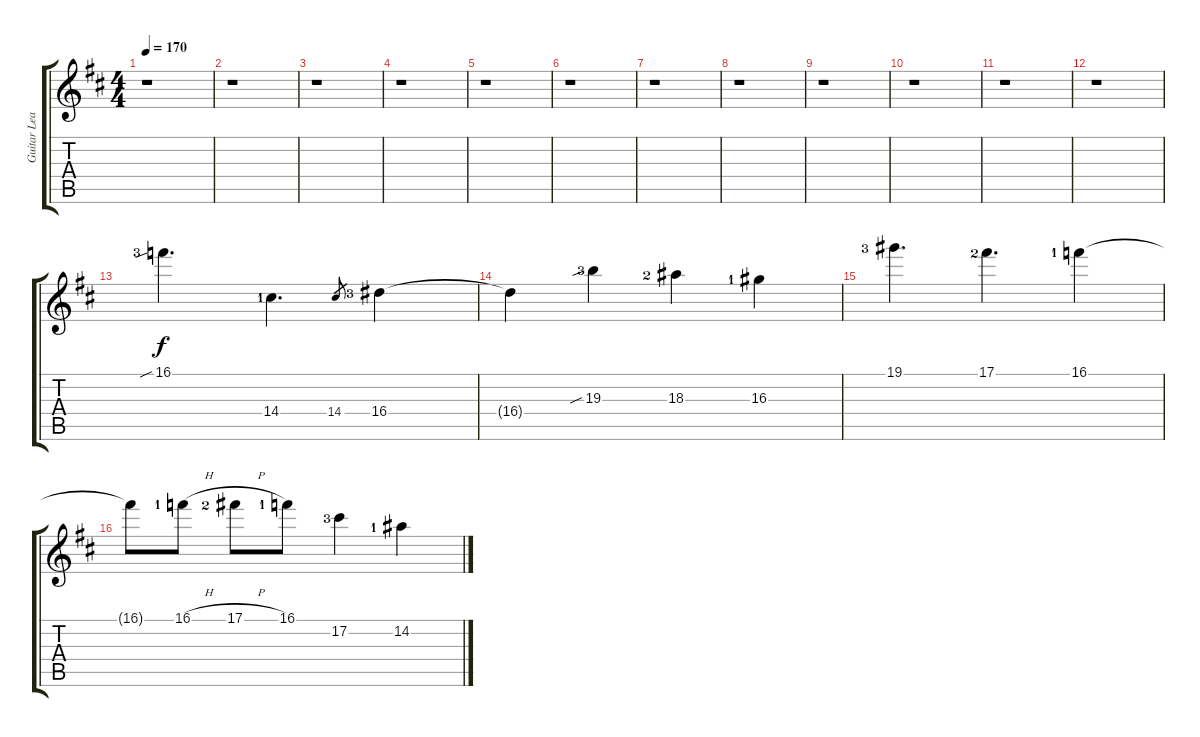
\track ("Guitar Leads 2" "Guitar Lea") {instrument overdrivenguitar}
\staff {score tabs}
\tuning (Db4 Ab3 E3 B2 Gb2 B1) {hide}
\ts (4 4)
\tempo 170
\clef g2
\ks bminor
r.1{dy f} |
r.1 |
r.1 |
r.1 |
r.1 |
r.1 |
r.1 |
r.1 |
r.1 |
r.1 |
r.1 |
r.1{volume 14} |
16.1{sib lf 4}.4{d} 14.4{lf 2}.4{d} 14.4.8{gr} 16.4{lf 4}.4 |
16.4{t}.4 19.3{sib lf 4}.4 18.3{lf 3}.4 16.3{lf 2}.4 |
19.1{lf 4}.4{d} 17.1{lf 3}.4{d} 16.1{lf 2}.4 |
16.1{t}.8 16.1{h lf 2}.8 17.1{h lf 3}.8 16.1{lf 2}.8 17.2{lf 4}.4 14.2{lf 2}.4
